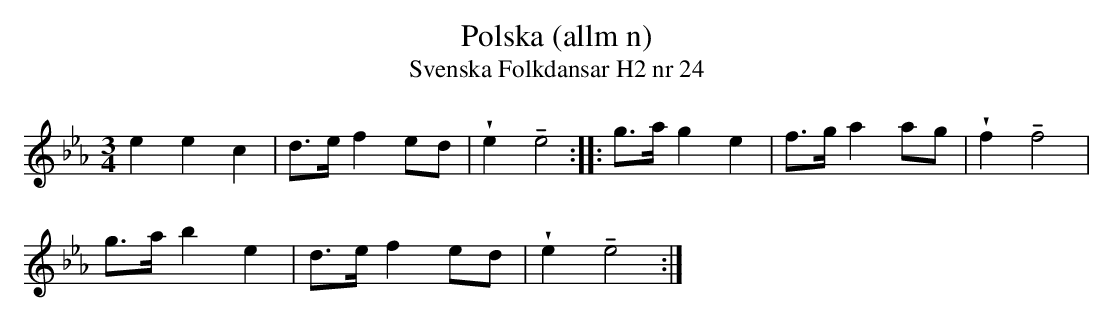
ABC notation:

X:1
T:Polska (allm n)
T:Svenska Folkdansar H2 nr 24
U:V=wedge
U:t=tenuto
M:3/4
L:1/8
K:Eb
e2 e2 c2 | d>e f2 ed | Ve2 te4 :: g>a g2 e2 | f>g a2 ag | Vf2 tf4 |
g>a b2 e2 | d>e f2 ed | Ve2 te4 :|
